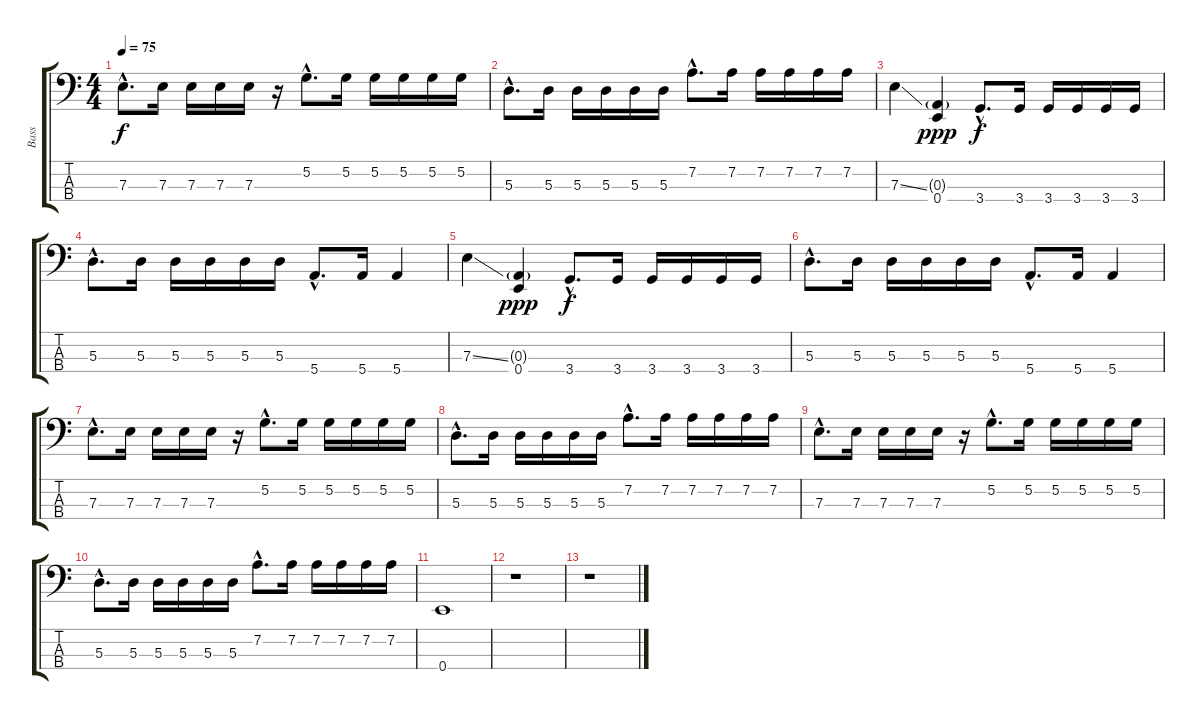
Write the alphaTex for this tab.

\track ("Bass" "Bass") {instrument electricbassfinger}
\staff {score tabs}
\tuning (G2 D2 A1 E1) {hide}
\ts (4 4)
\tempo 75
\clef f4
\ks c
7.3{hac}.8{d dy f} 7.3.16 7.3.16 7.3.16 7.3.16 r.16 5.2{hac}.8{d} 5.2.16 5.2.16 5.2.16 5.2.16 5.2.16 |
5.3{hac}.8{d} 5.3.16 5.3.16 5.3.16 5.3.16 5.3.16 7.2{hac}.8{d} 7.2.16 7.2.16 7.2.16 7.2.16 7.2.16 |
7.3{ss}.4 (0.3{g} 0.4).4{dy ppp} 3.4{hac}.8{d dy f} 3.4.16 3.4.16 3.4.16 3.4.16 3.4.16 |
5.3{hac}.8{d} 5.3.16 5.3.16 5.3.16 5.3.16 5.3.16 5.4{hac}.8{d} 5.4.16 5.4.4 |
7.3{ss}.4 (0.3{g} 0.4).4{dy ppp} 3.4{hac}.8{d dy f} 3.4.16 3.4.16 3.4.16 3.4.16 3.4.16 |
5.3{hac}.8{d} 5.3.16 5.3.16 5.3.16 5.3.16 5.3.16 5.4{hac}.8{d} 5.4.16 5.4.4 |
7.3{hac}.8{d} 7.3.16 7.3.16 7.3.16 7.3.16 r.16 5.2{hac}.8{d} 5.2.16 5.2.16 5.2.16 5.2.16 5.2.16 |
5.3{hac}.8{d} 5.3.16 5.3.16 5.3.16 5.3.16 5.3.16 7.2{hac}.8{d} 7.2.16 7.2.16 7.2.16 7.2.16 7.2.16 |
7.3{hac}.8{d} 7.3.16 7.3.16 7.3.16 7.3.16 r.16 5.2{hac}.8{d} 5.2.16 5.2.16 5.2.16 5.2.16 5.2.16 |
5.3{hac}.8{d} 5.3.16 5.3.16 5.3.16 5.3.16 5.3.16 7.2{hac}.8{d} 7.2.16 7.2.16 7.2.16 7.2.16 7.2.16 |
0.4.1 |
r.1 |
r.1
